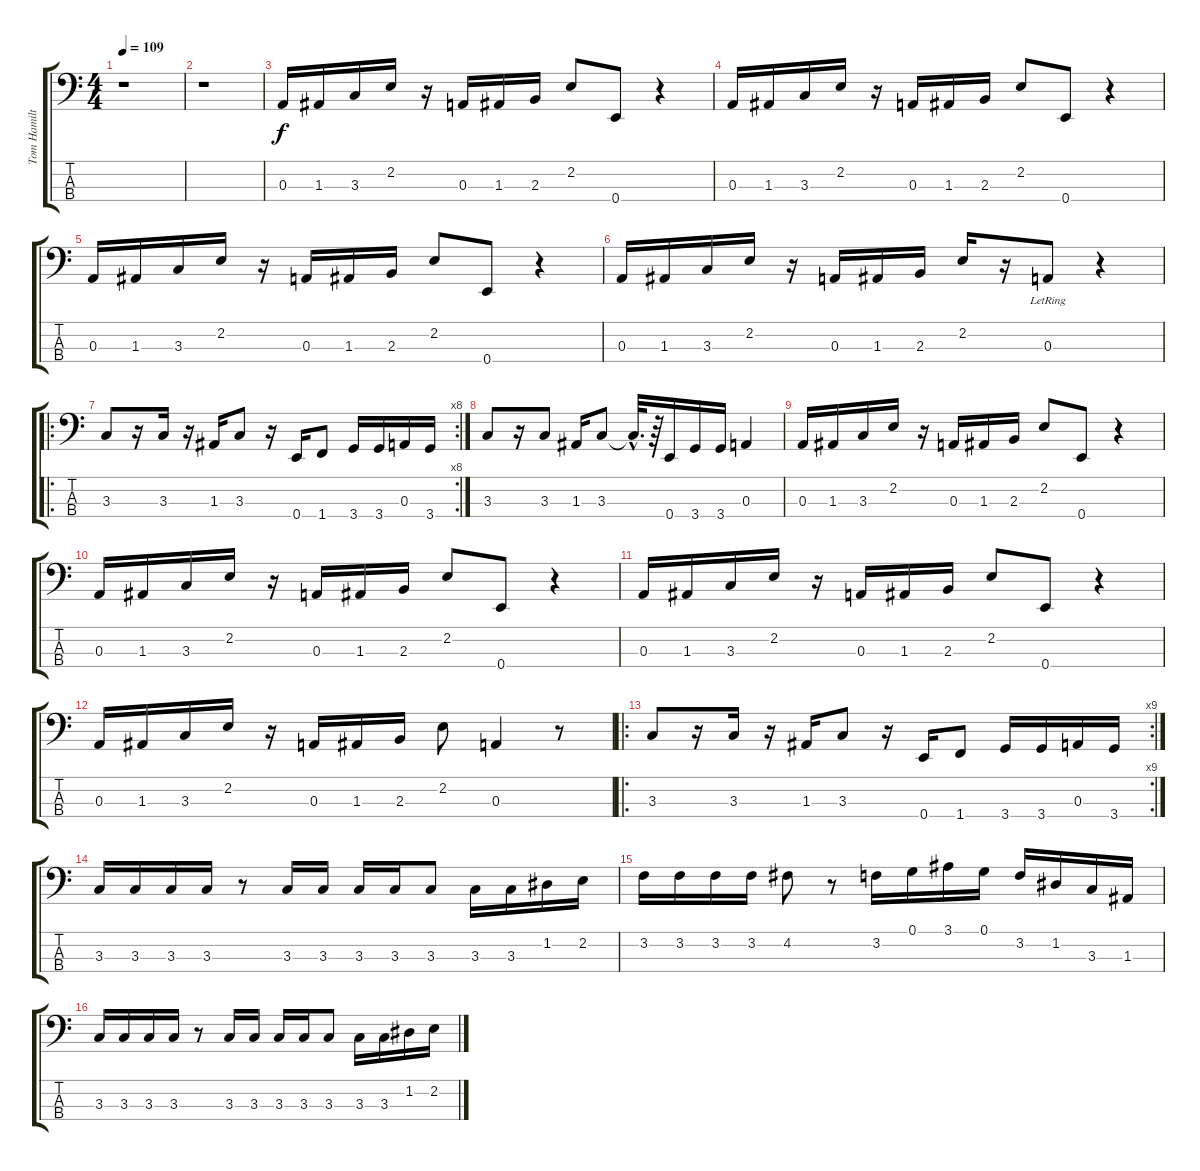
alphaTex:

\track ("Tom Hamilton" "Tom Hamilt") {instrument electricbassfinger}
\staff {score tabs}
\tuning (G2 D2 A1 E1) {hide}
\ts (4 4)
\tempo 109
\clef f4
\ks c
r.1{dy f instrument electricbassfinger} |
r.1 |
0.3.16 1.3.16 3.3.16 2.2.16 r.16 0.3.16 1.3.16 2.3.16 2.2.8 0.4.8 r.4 |
0.3.16 1.3.16 3.3.16 2.2.16 r.16 0.3.16 1.3.16 2.3.16 2.2.8 0.4.8 r.4 |
0.3.16 1.3.16 3.3.16 2.2.16 r.16 0.3.16 1.3.16 2.3.16 2.2.8 0.4.8 r.4 |
0.3.16 1.3.16 3.3.16 2.2.16 r.16 0.3.16 1.3.16 2.3.16 2.2.16 r.16 0.3{lr}.8 r.4 |
\ro
\rc 8
3.3.8 r.16 3.3.16 r.16 1.3.16 3.3.8 r.16 0.4.16 1.4.8 3.4.16 3.4.16 0.3.16 3.4.16 |
3.3.8 r.16 3.3.8 1.3.16 3.3.8 3.3{hac t}.32{d} r.64 0.4.16 3.4.16 3.4.16 0.3.4 |
0.3.16 1.3.16 3.3.16 2.2.16 r.16 0.3.16 1.3.16 2.3.16 2.2.8 0.4.8 r.4 |
0.3.16 1.3.16 3.3.16 2.2.16 r.16 0.3.16 1.3.16 2.3.16 2.2.8 0.4.8 r.4 |
0.3.16 1.3.16 3.3.16 2.2.16 r.16 0.3.16 1.3.16 2.3.16 2.2.8 0.4.8 r.4 |
0.3.16 1.3.16 3.3.16 2.2.16 r.16 0.3.16 1.3.16 2.3.16 2.2.8 0.3.4 r.8 |
\ro
\rc 9
3.3.8 r.16 3.3.16 r.16 1.3.16 3.3.8 r.16 0.4.16 1.4.8 3.4.16 3.4.16 0.3.16 3.4.16 |
3.3.16 3.3.16 3.3.16 3.3.16 r.8 3.3.16 3.3.16 3.3.16 3.3.16 3.3.8 3.3.16 3.3.16 1.2.16 2.2.16 |
3.2.16 3.2.16 3.2.16 3.2.16 4.2.8 r.8 3.2.16 0.1.16 3.1.16 0.1.16 3.2.16 1.2.16 3.3.16 1.3.16 |
3.3.16 3.3.16 3.3.16 3.3.16 r.8 3.3.16 3.3.16 3.3.16 3.3.16 3.3.8 3.3.16 3.3.16 1.2.16 2.2.16
